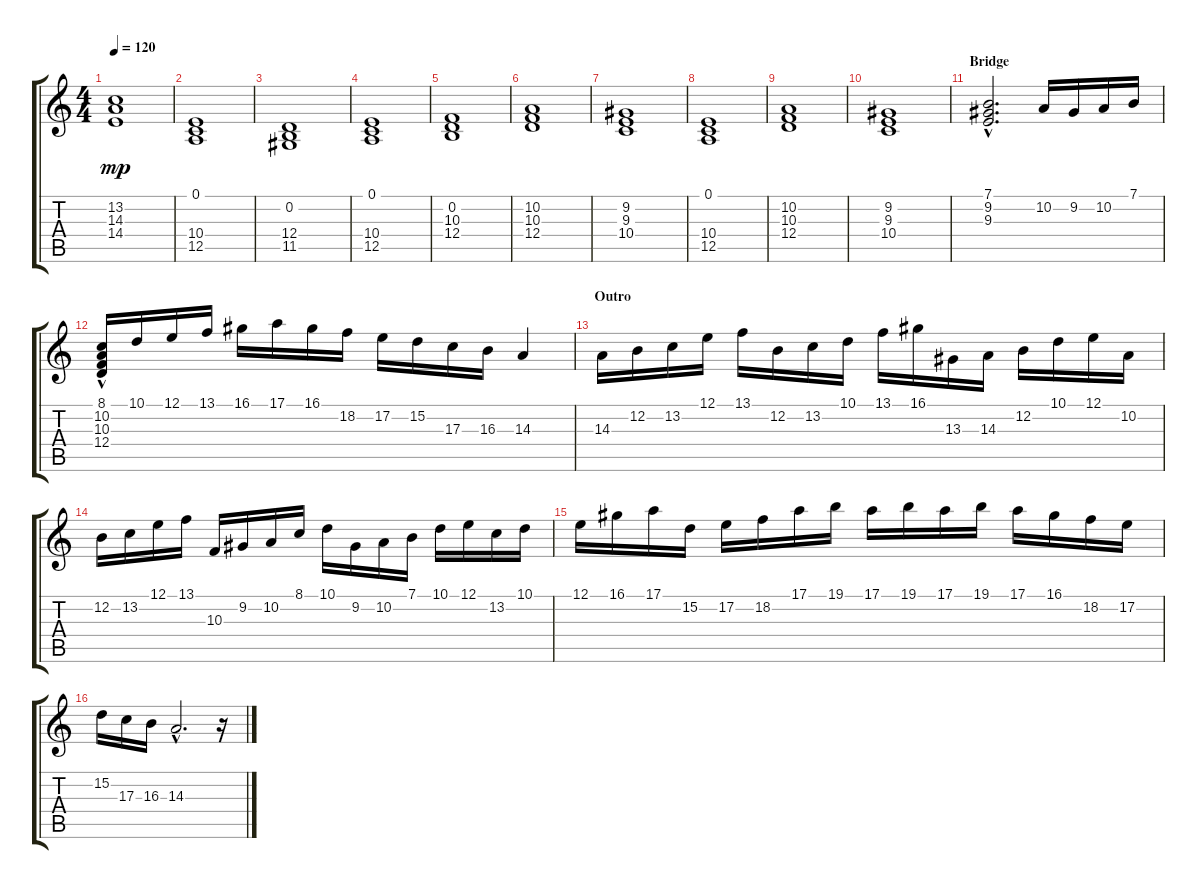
\track "" {instrument choiraahs}
\staff {score tabs}
\tuning (E4 B3 G3 D3 A2 E2) {hide}
\ts (4 4)
\tempo 120
\clef g2
\ks c
(13.2 14.3 14.4).1{dy mp} |
(0.1 10.4 12.5).1 |
(0.2 12.4 11.5).1 |
(0.1 10.4 12.5).1 |
(0.2 10.3 12.4).1 |
(10.2 10.3 12.4).1 |
(9.2 9.3 10.4).1 |
(0.1 10.4 12.5).1 |
(10.2 10.3 12.4).1 |
(9.2 9.3 10.4).1 |
\section ("" "Bridge")
(7.1{hac} 9.2{hac} 9.3).2{d} 10.2.16 9.2.16 10.2.16 7.1.16 |
(8.1 10.2{hac} 10.3 12.4).16 10.1.16 12.1.16 13.1.16 16.1.16 17.1.16 16.1.16 18.2.16 17.2.16 15.2.16 17.3.16 16.3.16 14.3.4 |
\section ("" "Outro")
14.3.16 12.2.16 13.2.16 12.1.16 13.1.16 12.2.16 13.2.16 10.1.16 13.1.16 16.1.16 13.3.16 14.3.16 12.2.16 10.1.16 12.1.16 10.2.16 |
12.2.16 13.2.16 12.1.16 13.1.16 10.3.16 9.2.16 10.2.16 8.1.16 10.1.16 9.2.16 10.2.16 7.1.16 10.1.16 12.1.16 13.2.16 10.1.16 |
12.1.16 16.1.16 17.1.16 15.2.16 17.2.16 18.2.16 17.1.16 19.1.16 17.1.16 19.1.16 17.1.16 19.1.16 17.1.16 16.1.16 18.2.16 17.2.16 |
15.2.16 17.3.16 16.3.16 14.3{hac}.2{d} r.16
